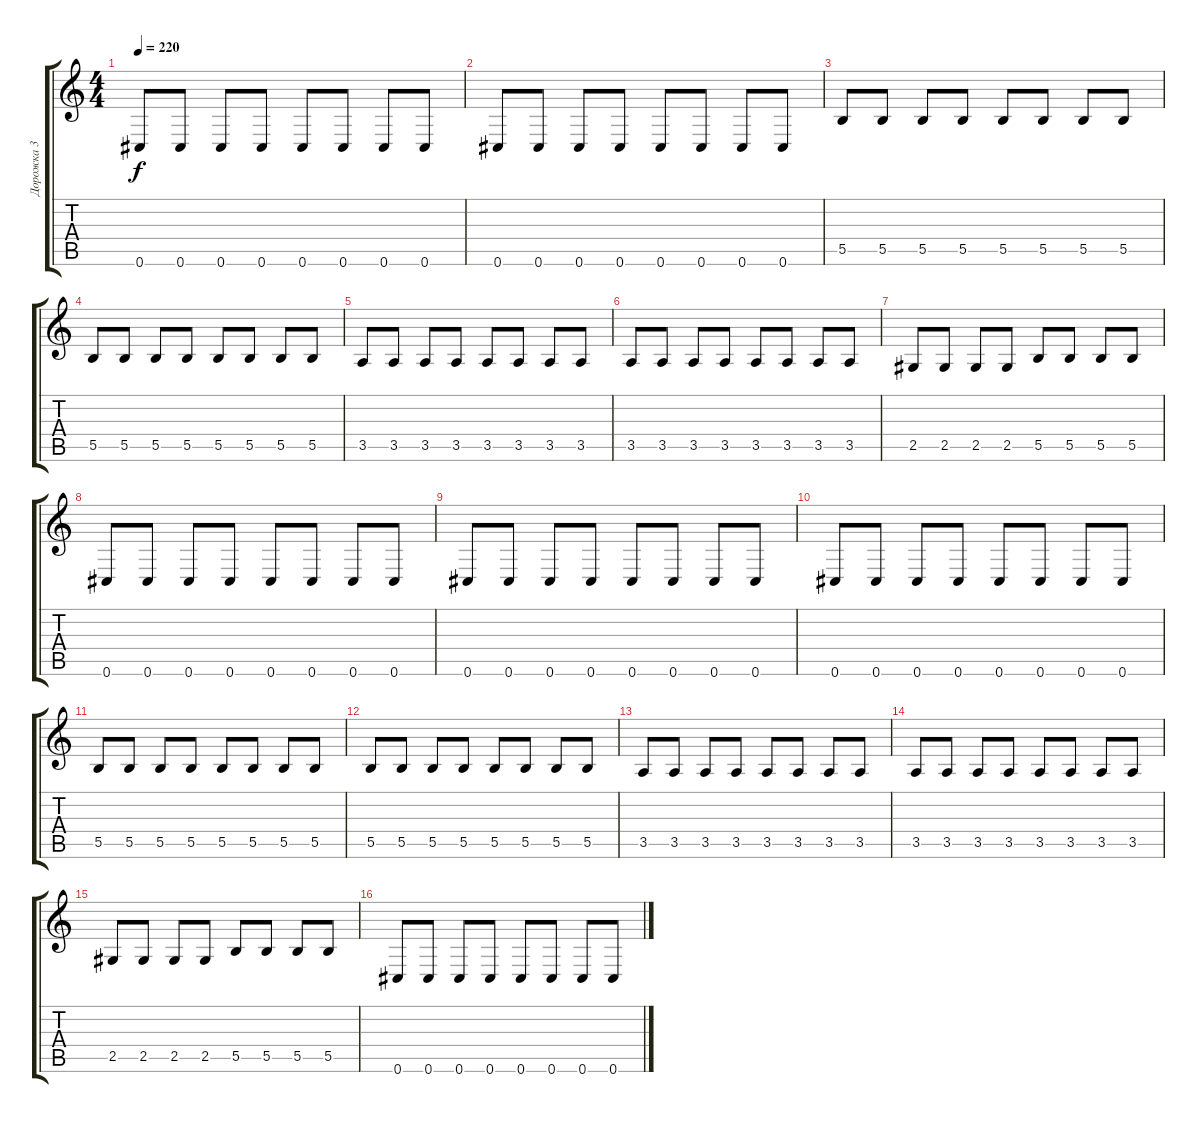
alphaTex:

\track ("Дорожка 3" "Дорожка 3") {instrument electricbassfinger}
\staff {score tabs}
\tuning (Db4 Ab3 E3 B2 Gb2 Db2) {hide}
\ts (4 4)
\tempo 220
\clef g2
\ks c
0.6.8{dy f} 0.6.8 0.6.8 0.6.8 0.6.8 0.6.8 0.6.8 0.6.8 |
0.6.8 0.6.8 0.6.8 0.6.8 0.6.8 0.6.8 0.6.8 0.6.8 |
5.5.8 5.5.8 5.5.8 5.5.8 5.5.8 5.5.8 5.5.8 5.5.8 |
5.5.8 5.5.8 5.5.8 5.5.8 5.5.8 5.5.8 5.5.8 5.5.8 |
3.5.8 3.5.8 3.5.8 3.5.8 3.5.8 3.5.8 3.5.8 3.5.8 |
3.5.8 3.5.8 3.5.8 3.5.8 3.5.8 3.5.8 3.5.8 3.5.8 |
2.5.8 2.5.8 2.5.8 2.5.8 5.5.8 5.5.8 5.5.8 5.5.8 |
0.6.8 0.6.8 0.6.8 0.6.8 0.6.8 0.6.8 0.6.8 0.6.8 |
0.6.8 0.6.8 0.6.8 0.6.8 0.6.8 0.6.8 0.6.8 0.6.8 |
0.6.8 0.6.8 0.6.8 0.6.8 0.6.8 0.6.8 0.6.8 0.6.8 |
5.5.8 5.5.8 5.5.8 5.5.8 5.5.8 5.5.8 5.5.8 5.5.8 |
5.5.8 5.5.8 5.5.8 5.5.8 5.5.8 5.5.8 5.5.8 5.5.8 |
3.5.8 3.5.8 3.5.8 3.5.8 3.5.8 3.5.8 3.5.8 3.5.8 |
3.5.8 3.5.8 3.5.8 3.5.8 3.5.8 3.5.8 3.5.8 3.5.8 |
2.5.8 2.5.8 2.5.8 2.5.8 5.5.8 5.5.8 5.5.8 5.5.8 |
0.6.8 0.6.8 0.6.8 0.6.8 0.6.8 0.6.8 0.6.8 0.6.8
